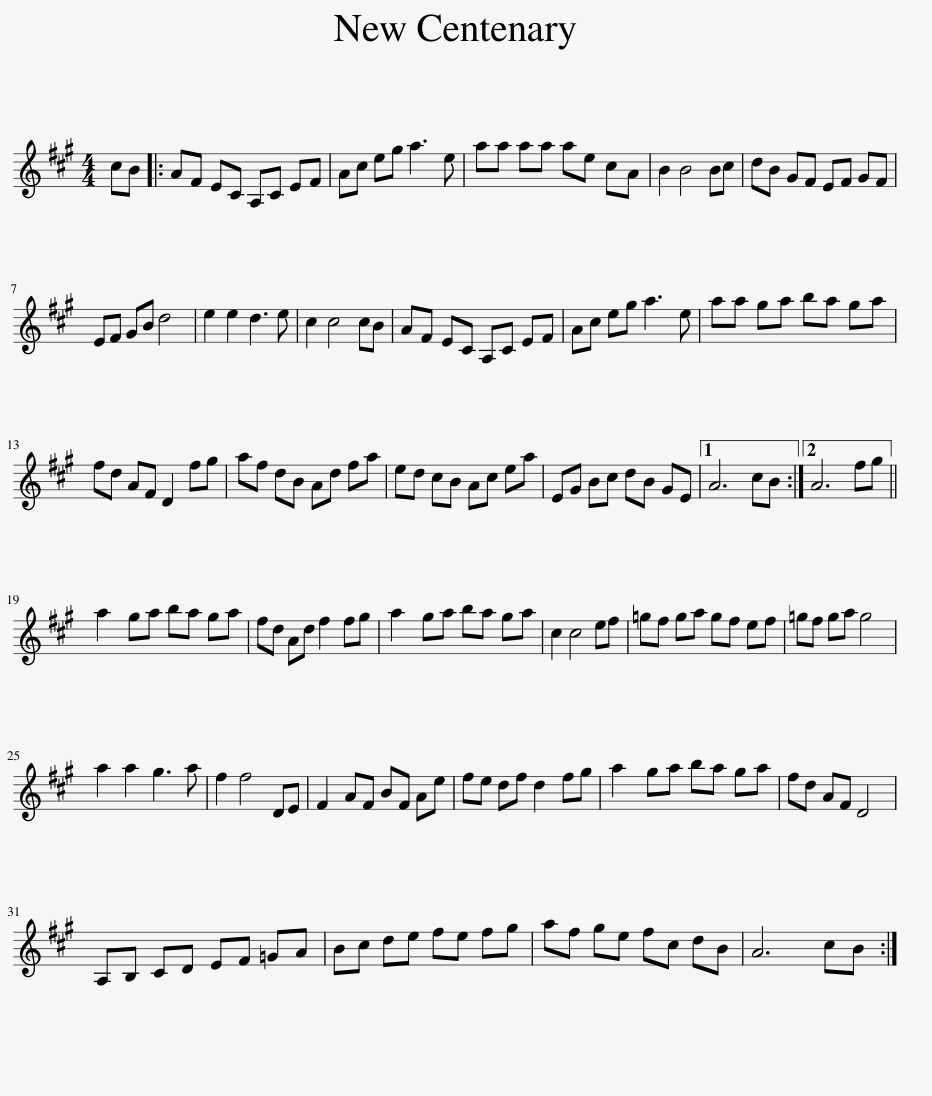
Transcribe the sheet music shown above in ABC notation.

X:1
L:1/8
M:4/4
I:linebreak $
K:A
V:1 treble
V:1
 cB |: AF EC A,C EF | Ac eg a3 e | aa aa ae cA | B2 B4 Bc | %5
 dB GF EF GF |$ EF GB d4 | e2 e2 d3 e | c2 c4 cB | AF EC A,C EF | %10
 Ac eg a3 e | aa ga ba ga |$ fd AF D2 fg | af dB Ad fa | ed cB Ac ea | %15
 EG Bc dB GE |1 A6 cB :|2 A6 fg ||$ a2 ga ba ga | fd Ad f2 fg | %20
 a2 ga ba ga | c2 c4 ef | =gf ga gf ef | =gf ga g4 |$ a2 a2 g3 a | %25
 f2 f4 DE | F2 AF BF Ae | fe df d2 fg | a2 ga ba ga | fd AF D4 |$ %30
 A,B, CD EF =GA | Bc de fe fg | af ge fc dB | A6 cB :| %34
